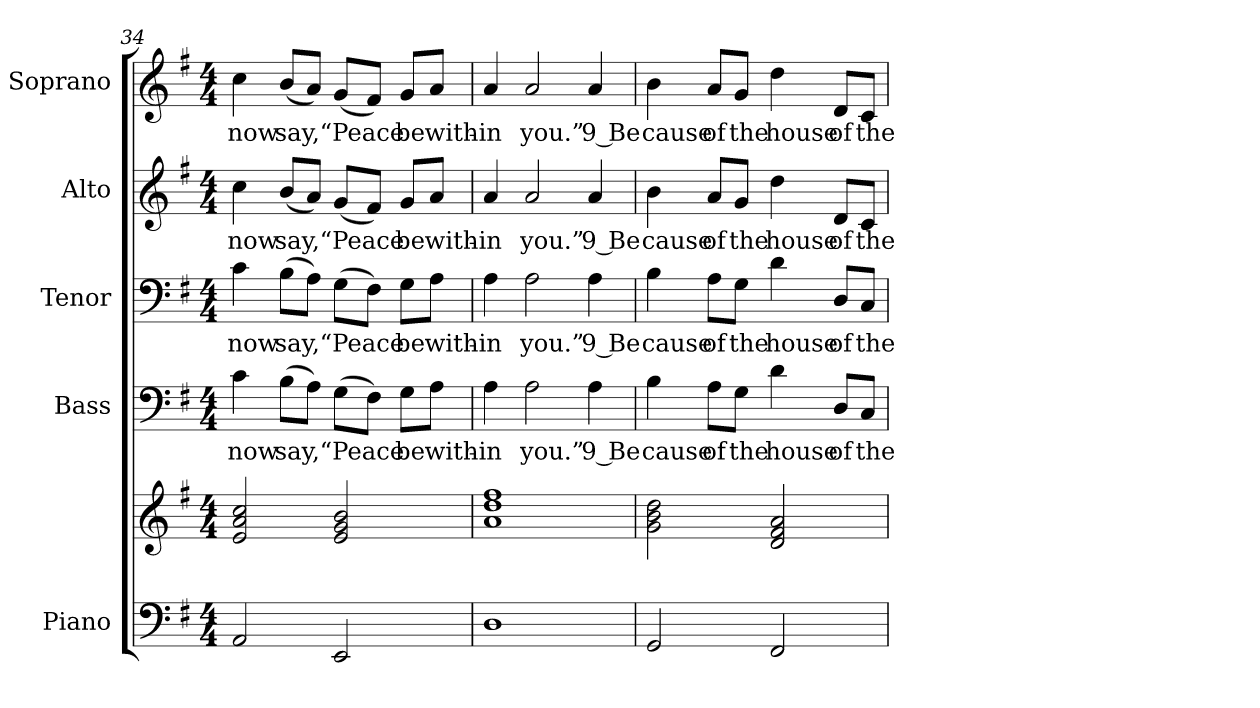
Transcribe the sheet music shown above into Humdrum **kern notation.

**kern	**kern	**kern	**text	**kern	**text	**kern	**text	**kern	**text
*part5	*part5	*part4	*part4	*part3	*part3	*part2	*part2	*part1	*part1
*staff6	*staff5	*staff4	*staff4	*staff3	*staff3	*staff2	*staff2	*staff1	*staff1
*I"Piano	*	*I"Bass	*	*I"Tenor	*	*I"Alto	*	*I"Soprano	*
*I'Pno.	*	*I'B.	*	*I'T.	*	*I'A.	*	*I'S.	*
!!LO:PB:g=z
*clefF4	*clefG2	*clefF4	*	*clefF4	*	*clefG2	*	*clefG2	*
*k[f#]	*k[f#]	*k[f#]	*	*k[f#]	*	*k[f#]	*	*k[f#]	*
*G:	*G:	*G:	*	*G:	*	*G:	*	*G:	*
*M4/4	*M4/4	*M4/4	*	*M4/4	*	*M4/4	*	*M4/4	*
=34	=34	=34	=34	=34	=34	=34	=34	=34	=34
!	!	!	!LO:LY:b:color=#000000	!	!	!	!	!	!
!	!	!	!	!	!LO:LY:b:color=#000000	!	!	!	!
!	!	!	!	!	!	!	!LO:LY:b:color=#000000	!	!
!	!	!	!	!	!	!	!	!	!LO:LY:b:color=#000000
2AAi/	2ei/ 2ai 2cci	4ci\	now	4ci\	now	4cci\	now	4cci\	now
!	!	!	!LO:LY:b:color=#000000	!	!	!	!	!	!
!	!	!	!	!	!LO:LY:b:color=#000000	!	!	!	!
!	!	!	!	!	!	!	!LO:LY:b:color=#000000	!	!
!	!	!	!	!	!	!	!	!	!LO:LY:b:color=#000000
.	.	(8Bi\L	say,	(8Bi\L	say,	(8bi/L	say,	(8bi/L	say,
.	.	8Ai\J)	.	8Ai\J)	.	8ai/J)	.	8ai/J)	.
!	!	!	!LO:LY:b:color=#000000	!	!	!	!	!	!
!	!	!	!	!	!LO:LY:b:color=#000000	!	!	!	!
!	!	!	!	!	!	!	!LO:LY:b:color=#000000	!	!
!	!	!	!	!	!	!	!	!	!LO:LY:b:color=#000000
2EEi/	2ei/ 2gi 2bi	(8Gi\L	“Peace	(8Gi\L	“Peace	(8gi/L	“Peace	(8gi/L	“Peace
.	.	8F#i\J)	.	8F#i\J)	.	8f#i/J)	.	8f#i/J)	.
!	!	!	!LO:LY:b:color=#000000	!	!	!	!	!	!
!	!	!	!	!	!LO:LY:b:color=#000000	!	!	!	!
!	!	!	!	!	!	!	!LO:LY:b:color=#000000	!	!
!	!	!	!	!	!	!	!	!	!LO:LY:b:color=#000000
.	.	8Gi\L	be	8Gi\L	be	8gi/L	be	8gi/L	be
!	!	!	!LO:LY:b:color=#000000	!	!	!	!	!	!
!	!	!	!	!	!LO:LY:b:color=#000000	!	!	!	!
!	!	!	!	!	!	!	!LO:LY:b:color=#000000	!	!
!	!	!	!	!	!	!	!	!	!LO:LY:b:color=#000000
.	.	8Ai\J	with-	8Ai\J	with-	8ai/J	with-	8ai/J	with-
=35	=35	=35	=35	=35	=35	=35	=35	=35	=35
!	!	!	!LO:LY:b:color=#000000	!	!	!	!	!	!
!	!	!	!	!	!LO:LY:b:color=#000000	!	!	!	!
!	!	!	!	!	!	!	!LO:LY:b:color=#000000	!	!
!	!	!	!	!	!	!	!	!	!LO:LY:b:color=#000000
1Di	1ai 1ddi 1ff#i	4Ai\	-in	4Ai\	-in	4ai/	-in	4ai/	-in
!	!	!	!LO:LY:b:color=#000000	!	!	!	!	!	!
!	!	!	!	!	!LO:LY:b:color=#000000	!	!	!	!
!	!	!	!	!	!	!	!LO:LY:b:color=#000000	!	!
!	!	!	!	!	!	!	!	!	!LO:LY:b:color=#000000
.	.	2Ai\	you.”	2Ai\	you.”	2ai/	you.”	2ai/	you.”
!	!	!	!LO:LY:b:color=#000000	!	!	!	!	!	!
!	!	!	!	!	!LO:LY:b:color=#000000	!	!	!	!
!	!	!	!	!	!	!	!LO:LY:b:color=#000000	!	!
!	!	!	!	!	!	!	!	!	!LO:LY:b:color=#000000
.	.	4Ai\	9 Be	4Ai\	9 Be	4ai/	9 Be	4ai/	9 Be
!!LO:PB:g=z
=36	=36	=36	=36	=36	=36	=36	=36	=36	=36
!	!	!	!LO:LY:b:color=#000000	!	!	!	!	!	!
!	!	!	!	!	!LO:LY:b:color=#000000	!	!	!	!
!	!	!	!	!	!	!	!LO:LY:b:color=#000000	!	!
!	!	!	!	!	!	!	!	!	!LO:LY:b:color=#000000
2GGi/	2gi\ 2bi 2ddi	4Bi\	cause	4Bi\	cause	4bi\	cause	4bi\	cause
!	!	!	!LO:LY:b:color=#000000	!	!	!	!	!	!
!	!	!	!	!	!LO:LY:b:color=#000000	!	!	!	!
!	!	!	!	!	!	!	!LO:LY:b:color=#000000	!	!
!	!	!	!	!	!	!	!	!	!LO:LY:b:color=#000000
.	.	8Ai\L	of	8Ai\L	of	8ai/L	of	8ai/L	of
!	!	!	!LO:LY:b:color=#000000	!	!	!	!	!	!
!	!	!	!	!	!LO:LY:b:color=#000000	!	!	!	!
!	!	!	!	!	!	!	!LO:LY:b:color=#000000	!	!
!	!	!	!	!	!	!	!	!	!LO:LY:b:color=#000000
.	.	8Gi\J	the	8Gi\J	the	8gi/J	the	8gi/J	the
!	!	!	!LO:LY:b:color=#000000	!	!	!	!	!	!
!	!	!	!	!	!LO:LY:b:color=#000000	!	!	!	!
!	!	!	!	!	!	!	!LO:LY:b:color=#000000	!	!
!	!	!	!	!	!	!	!	!	!LO:LY:b:color=#000000
2FF#i/	2di/ 2f#i 2ai	4di\	house	4di\	house	4ddi\	house	4ddi\	house
!	!	!	!LO:LY:b:color=#000000	!	!	!	!	!	!
!	!	!	!	!	!LO:LY:b:color=#000000	!	!	!	!
!	!	!	!	!	!	!	!LO:LY:b:color=#000000	!	!
!	!	!	!	!	!	!	!	!	!LO:LY:b:color=#000000
.	.	8Di/L	of	8Di/L	of	8di/L	of	8di/L	of
!	!	!	!LO:LY:b:color=#000000	!	!	!	!	!	!
!	!	!	!	!	!LO:LY:b:color=#000000	!	!	!	!
!	!	!	!	!	!	!	!LO:LY:b:color=#000000	!	!
!	!	!	!	!	!	!	!	!	!LO:LY:b:color=#000000
.	.	8Ci/J	the	8Ci/J	the	8ci/J	the	8ci/J	the
=	=	=	=	=	=	=	=	=	=
*-	*-	*-	*-	*-	*-	*-	*-	*-	*-
